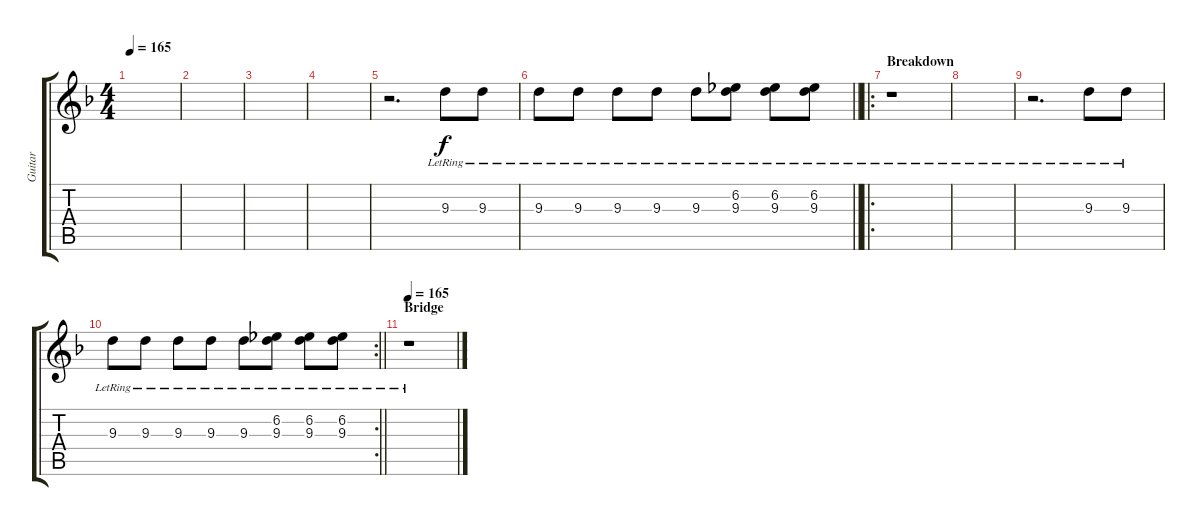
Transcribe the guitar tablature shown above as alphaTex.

\track ("Guitar" "Guitar") {instrument distortionguitar}
\staff {score tabs}
\tuning (D4 A3 F3 C3 G2 C2) {hide}
\ts (4 4)
\tempo 165
\clef g2
\ks f
|
|
|
|
r.2{d volume 8 balance 8} 9.3{lr}.8{volume 13} 9.3{lr}.8 |
\barLineRight lightlight
9.3{lr}.8 9.3{lr}.8 9.3{lr}.8 9.3{lr}.8 9.3{lr}.8 (6.2{lr} 9.3{lr}).8 (6.2{lr} 9.3{lr}).8 (6.2{lr} 9.3{lr}).8 |
\ro
\section ("" "Breakdown")
r.1 |
|
r.2{d volume 8} 9.3{lr}.8{volume 13} 9.3{lr}.8 |
\rc 2
\barLineRight lightlight
9.3{lr}.8 9.3{lr}.8 9.3{lr}.8 9.3{lr}.8 9.3{lr}.8 (6.2{lr} 9.3{lr}).8 (6.2{lr} 9.3{lr}).8 (6.2{lr} 9.3{lr}).8 |
\section ("" "Bridge")
\tempo 165
r.1
